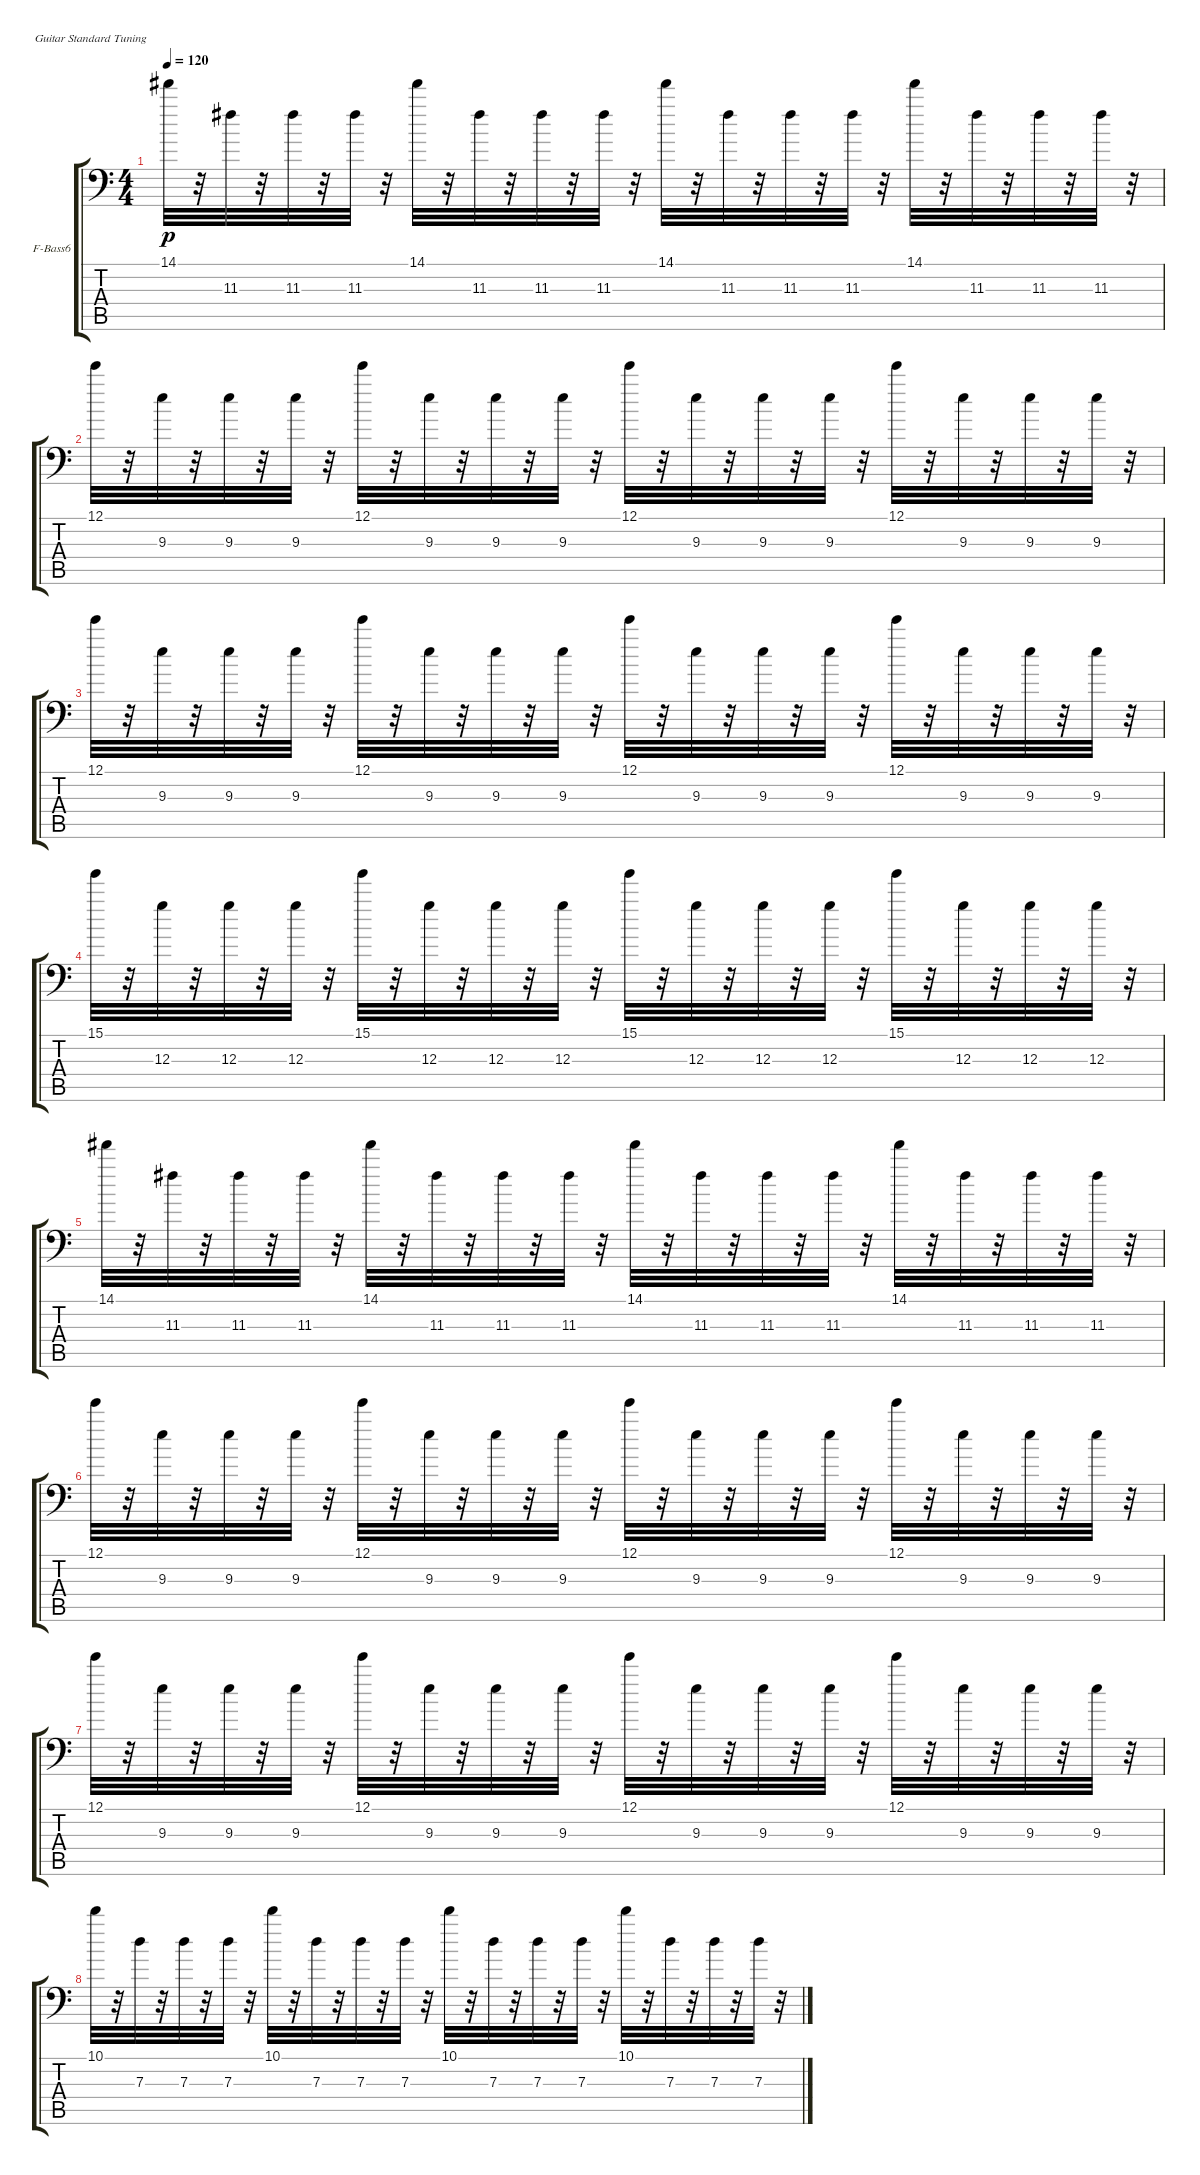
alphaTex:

\bracketExtendMode groupsimilarinstruments
\firstSystemTrackNameOrientation horizontal
\otherSystemsTrackNameOrientation horizontal
\track ("Synth 1" "F-Bass6") {instrument fretlessbass}
\staff {score tabs}
\tuning (E4 B3 G3 D3 A2 E2)
\ts (4 4)
\tempo 120
\clef f4
\ks c
14.1.32{dy p} r.32 11.3.32 r.32 11.3.32 r.32 11.3.32 r.32 14.1.32 r.32 11.3.32 r.32 11.3.32 r.32 11.3.32 r.32 14.1.32 r.32 11.3.32 r.32 11.3.32 r.32 11.3.32 r.32 14.1.32 r.32 11.3.32 r.32 11.3.32 r.32 11.3.32 r.32 |
12.1.32 r.32 9.3.32 r.32 9.3.32 r.32 9.3.32 r.32 12.1.32 r.32 9.3.32 r.32 9.3.32 r.32 9.3.32 r.32 12.1.32 r.32 9.3.32 r.32 9.3.32 r.32 9.3.32 r.32 12.1.32 r.32 9.3.32 r.32 9.3.32 r.32 9.3.32 r.32 |
12.1.32 r.32 9.3.32 r.32 9.3.32 r.32 9.3.32 r.32 12.1.32 r.32 9.3.32 r.32 9.3.32 r.32 9.3.32 r.32 12.1.32 r.32 9.3.32 r.32 9.3.32 r.32 9.3.32 r.32 12.1.32 r.32 9.3.32 r.32 9.3.32 r.32 9.3.32 r.32 |
15.1.32 r.32 12.3.32 r.32 12.3.32 r.32 12.3.32 r.32 15.1.32 r.32 12.3.32 r.32 12.3.32 r.32 12.3.32 r.32 15.1.32 r.32 12.3.32 r.32 12.3.32 r.32 12.3.32 r.32 15.1.32 r.32 12.3.32 r.32 12.3.32 r.32 12.3.32 r.32 |
14.1.32 r.32 11.3.32 r.32 11.3.32 r.32 11.3.32 r.32 14.1.32 r.32 11.3.32 r.32 11.3.32 r.32 11.3.32 r.32 14.1.32 r.32 11.3.32 r.32 11.3.32 r.32 11.3.32 r.32 14.1.32 r.32 11.3.32 r.32 11.3.32 r.32 11.3.32 r.32 |
12.1.32 r.32 9.3.32 r.32 9.3.32 r.32 9.3.32 r.32 12.1.32 r.32 9.3.32 r.32 9.3.32 r.32 9.3.32 r.32 12.1.32 r.32 9.3.32 r.32 9.3.32 r.32 9.3.32 r.32 12.1.32 r.32 9.3.32 r.32 9.3.32 r.32 9.3.32 r.32 |
12.1.32 r.32 9.3.32 r.32 9.3.32 r.32 9.3.32 r.32 12.1.32 r.32 9.3.32 r.32 9.3.32 r.32 9.3.32 r.32 12.1.32 r.32 9.3.32 r.32 9.3.32 r.32 9.3.32 r.32 12.1.32 r.32 9.3.32 r.32 9.3.32 r.32 9.3.32 r.32 |
10.1.32 r.32 7.3.32 r.32 7.3.32 r.32 7.3.32 r.32 10.1.32 r.32 7.3.32 r.32 7.3.32 r.32 7.3.32 r.32 10.1.32 r.32 7.3.32 r.32 7.3.32 r.32 7.3.32 r.32 10.1.32 r.32 7.3.32 r.32 7.3.32 r.32 7.3.32 r.32
